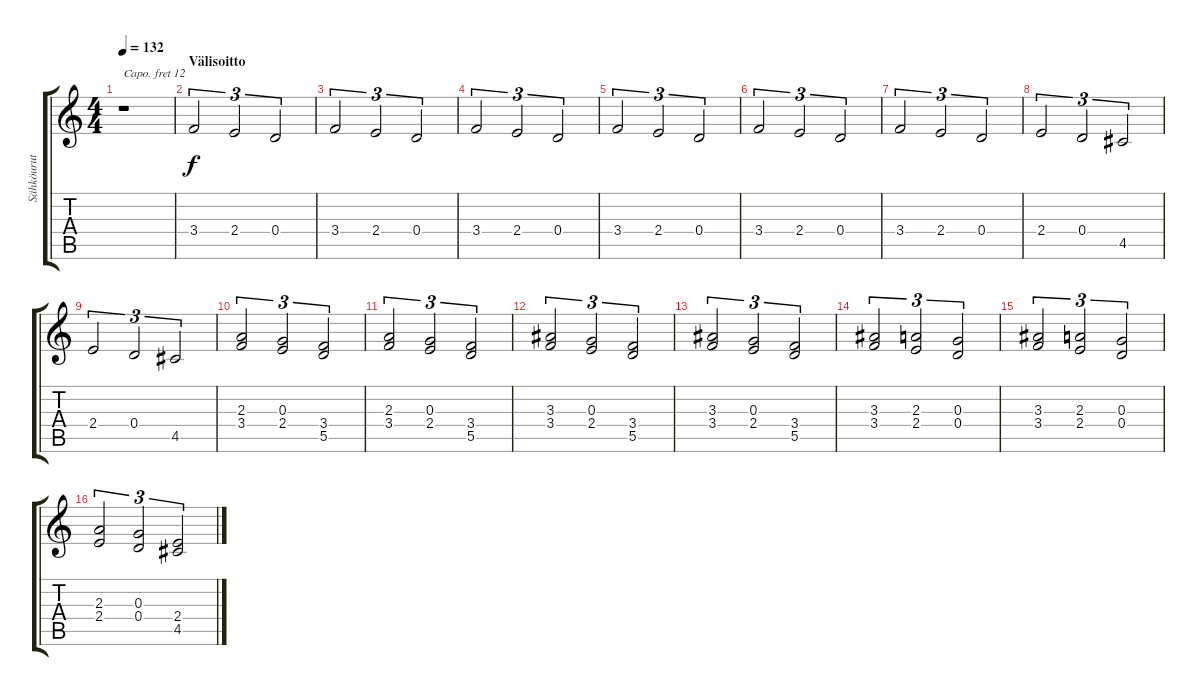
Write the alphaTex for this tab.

\track ("Sähköurut 2 (oktaavia korkeammalta)" "Sähköurut ") {instrument rockorgan}
\staff {score tabs}
\capo 12
\tuning (E4 B3 G3 D3 A2 E2) {hide}
\ts (4 4)
\tempo 132
\clef g2
\ks c
r.1{dy f} |
\section ("" "Välisoitto")
3.4.2{tu (3 2)} 2.4.2{tu (3 2)} 0.4.2{tu (3 2)} |
3.4.2{tu (3 2)} 2.4.2{tu (3 2)} 0.4.2{tu (3 2)} |
3.4.2{tu (3 2)} 2.4.2{tu (3 2)} 0.4.2{tu (3 2)} |
3.4.2{tu (3 2)} 2.4.2{tu (3 2)} 0.4.2{tu (3 2)} |
3.4.2{tu (3 2)} 2.4.2{tu (3 2)} 0.4.2{tu (3 2)} |
3.4.2{tu (3 2)} 2.4.2{tu (3 2)} 0.4.2{tu (3 2)} |
2.4.2{tu (3 2)} 0.4.2{tu (3 2)} 4.5.2{tu (3 2)} |
2.4.2{tu (3 2)} 0.4.2{tu (3 2)} 4.5.2{tu (3 2)} |
(2.3 3.4).2{tu (3 2)} (0.3 2.4).2{tu (3 2)} (3.4 5.5).2{tu (3 2)} |
(2.3 3.4).2{tu (3 2)} (0.3 2.4).2{tu (3 2)} (3.4 5.5).2{tu (3 2)} |
(3.3 3.4).2{tu (3 2)} (0.3 2.4).2{tu (3 2)} (3.4 5.5).2{tu (3 2)} |
(3.3 3.4).2{tu (3 2)} (0.3 2.4).2{tu (3 2)} (3.4 5.5).2{tu (3 2)} |
(3.3 3.4).2{tu (3 2)} (2.3 2.4).2{tu (3 2)} (0.3 0.4).2{tu (3 2)} |
(3.3 3.4).2{tu (3 2)} (2.3 2.4).2{tu (3 2)} (0.3 0.4).2{tu (3 2)} |
(2.3 2.4).2{tu (3 2)} (0.3 0.4).2{tu (3 2)} (2.4 4.5).2{tu (3 2)}
